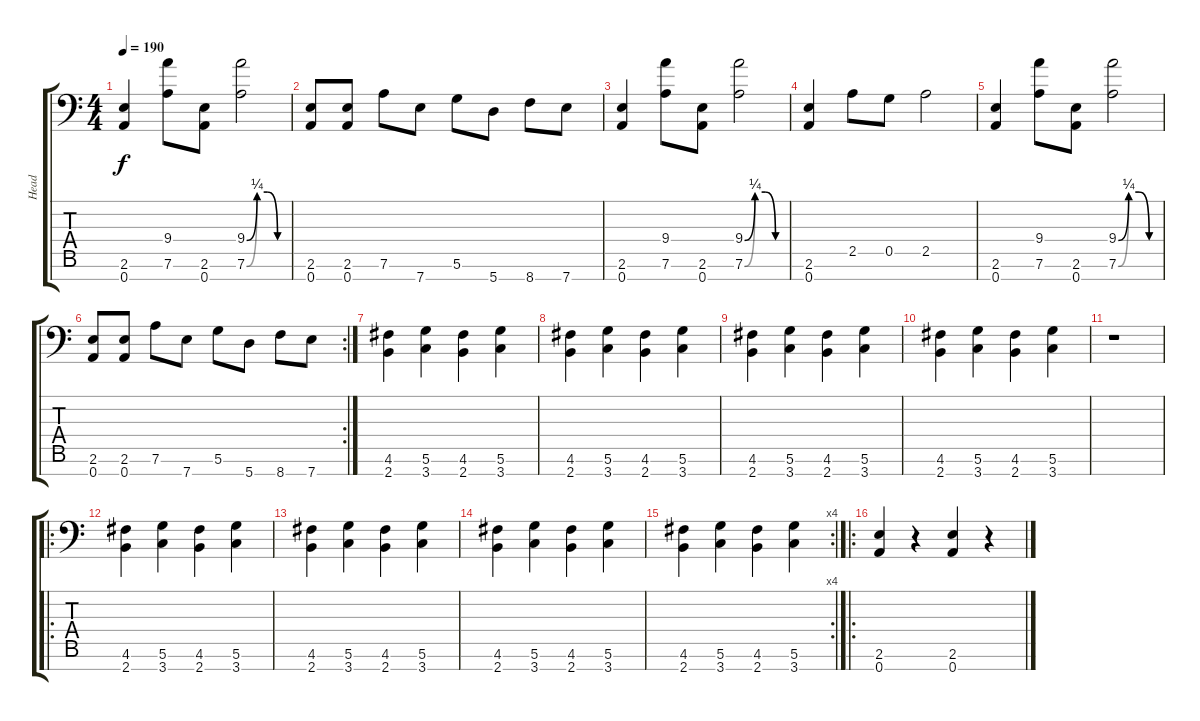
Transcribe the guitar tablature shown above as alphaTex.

\track ("Head" "Head") {instrument distortionguitar}
\staff {score tabs}
\tuning (D4 A3 F3 C3 G2 D2 A1) {hide}
\ts (4 4)
\tempo 190
\clef f4
\ks c
(2.6 0.7).4{dy f instrument distortionguitar} (9.4 7.6).8 (2.6 0.7).8 (9.4{be (custom 0 0 15 1 30 1 45 0 60 0)} 7.6{be (custom 0 0 15 1 30 1 45 0 60 0)}).2 |
(2.6 0.7).8 (2.6 0.7).8 7.6.8 7.7.8 5.6.8 5.7.8 8.7.8 7.7.8 |
(2.6 0.7).4{instrument distortionguitar} (9.4 7.6).8 (2.6 0.7).8 (9.4{be (custom 0 0 15 1 30 1 45 0 60 0)} 7.6{be (custom 0 0 15 1 30 1 45 0 60 0)}).2 |
(2.6 0.7).4 2.5.8 0.5.8 2.5.2 |
(2.6 0.7).4{instrument distortionguitar} (9.4 7.6).8 (2.6 0.7).8 (9.4{be (custom 0 0 15 1 30 1 45 0 60 0)} 7.6{be (custom 0 0 15 1 30 1 45 0 60 0)}).2 |
\rc 2
(2.6 0.7).8 (2.6 0.7).8 7.6.8 7.7.8 5.6.8 5.7.8 8.7.8 7.7.8 |
(4.6 2.7).4 (5.6 3.7).4 (4.6 2.7).4 (5.6 3.7).4 |
(4.6 2.7).4 (5.6 3.7).4 (4.6 2.7).4 (5.6 3.7).4 |
(4.6 2.7).4 (5.6 3.7).4 (4.6 2.7).4 (5.6 3.7).4 |
(4.6 2.7).4 (5.6 3.7).4 (4.6 2.7).4 (5.6 3.7).4 |
r.1 |
\ro
(4.6 2.7).4 (5.6 3.7).4 (4.6 2.7).4 (5.6 3.7).4 |
(4.6 2.7).4 (5.6 3.7).4 (4.6 2.7).4 (5.6 3.7).4 |
(4.6 2.7).4 (5.6 3.7).4 (4.6 2.7).4 (5.6 3.7).4 |
\rc 4
(4.6 2.7).4 (5.6 3.7).4 (4.6 2.7).4 (5.6 3.7).4 |
\ro
(2.6 0.7).4 r.4 (2.6 0.7).4 r.4
